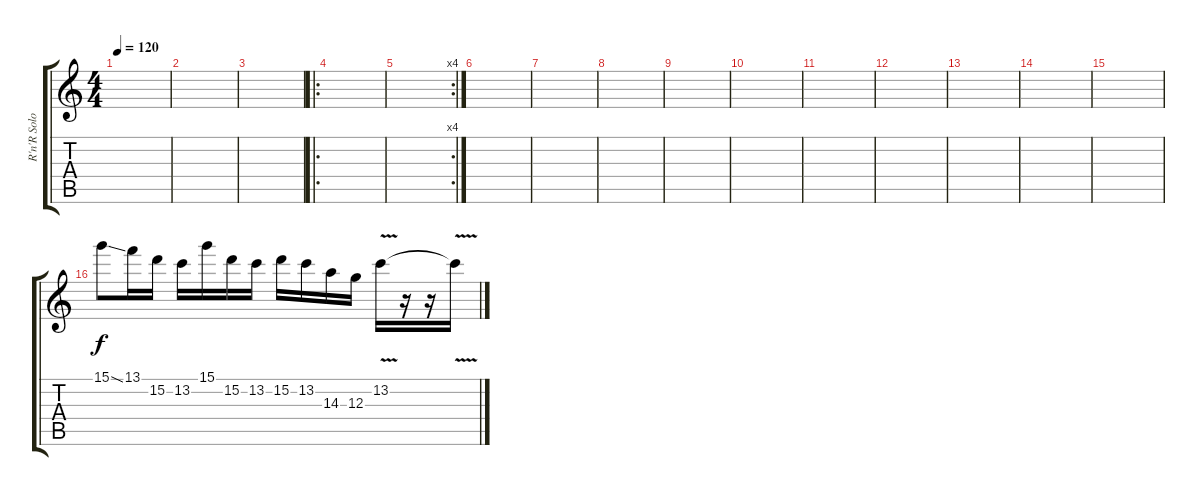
\track ("R'n'R Solo Guitar " "R'n'R Solo") {instrument overdrivenguitar}
\staff {score tabs}
\tuning (E4 B3 G3 D3 A2 E2) {hide}
\ts (4 4)
\tempo 120
\clef g2
\ks c
|
|
|
\ro
|
\rc 4
|
|
|
|
|
|
|
|
|
|
|
15.1{ss}.8 13.1.16 15.2.16 13.2.16 15.1.16 15.2.16 13.2.16 15.2.16 13.2.16 14.3.16 12.3.16 13.2{v}.16 r.16 r.16 13.2{t}.16
